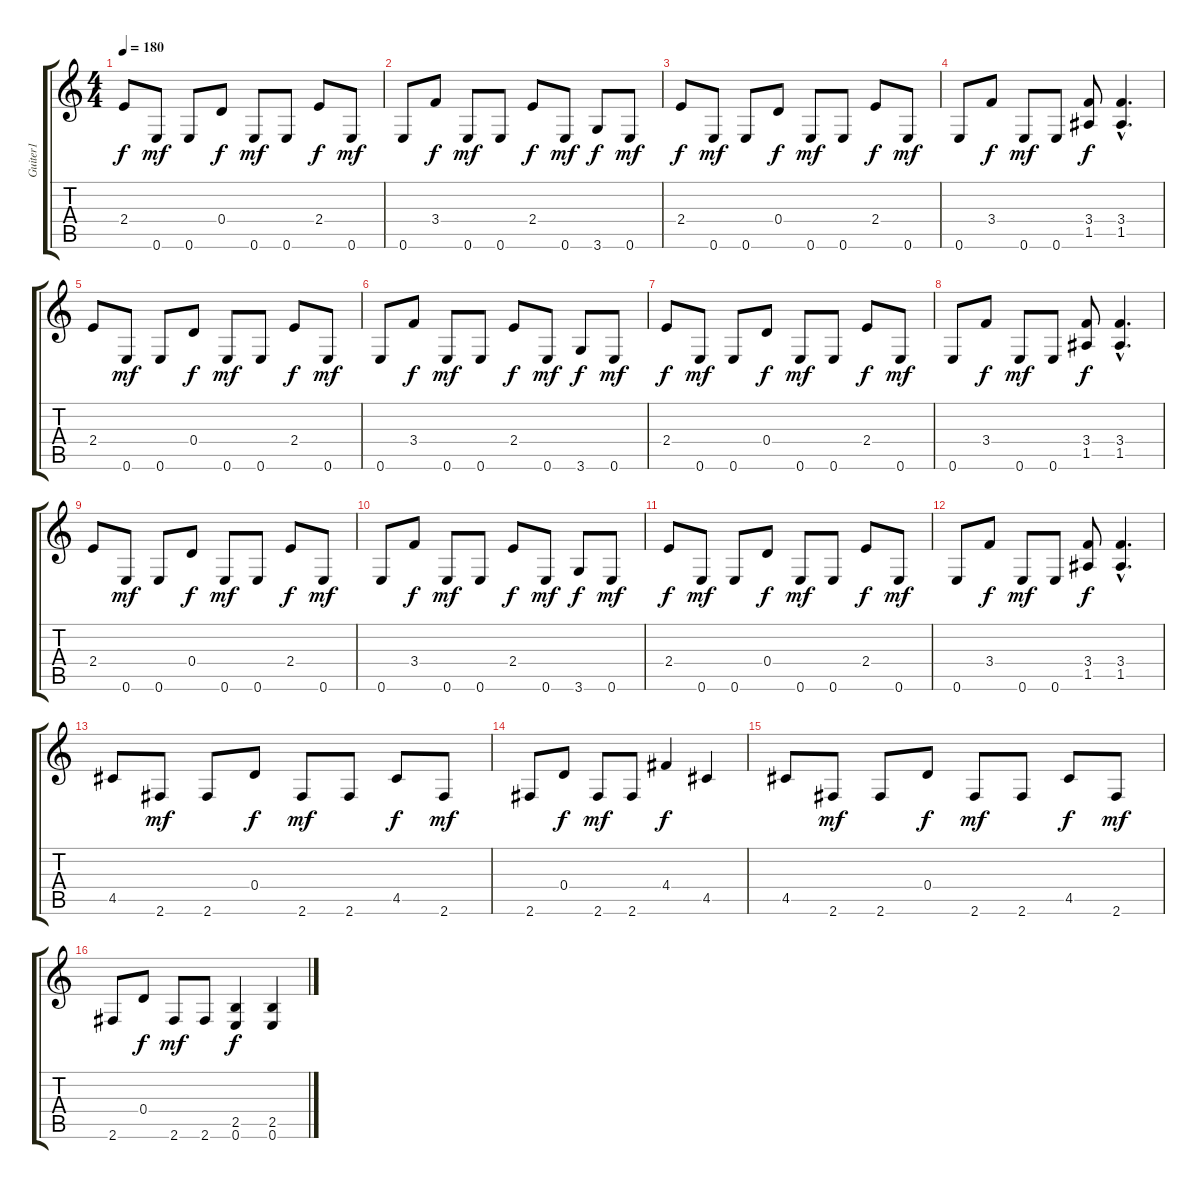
\track ("Guiter1" "Guiter1") {instrument distortionguitar}
\staff {score tabs}
\tuning (E4 B3 G3 D3 A2 E2) {hide}
\ts (4 4)
\tempo 180
\clef g2
\ks c
2.4.8{dy f} 0.6.8{dy mf} 0.6.8 0.4.8{dy f} 0.6.8{dy mf} 0.6.8 2.4.8{dy f} 0.6.8{dy mf} |
0.6.8 3.4.8{dy f} 0.6.8{dy mf} 0.6.8 2.4.8{dy f} 0.6.8{dy mf} 3.6.8{dy f} 0.6.8{dy mf} |
2.4.8{dy f} 0.6.8{dy mf} 0.6.8 0.4.8{dy f} 0.6.8{dy mf} 0.6.8 2.4.8{dy f} 0.6.8{dy mf} |
0.6.8 3.4.8{dy f} 0.6.8{dy mf} 0.6.8 (3.4 1.5).8{dy f} (3.4{hac} 1.5{hac}).4{d} |
2.4.8 0.6.8{dy mf} 0.6.8 0.4.8{dy f} 0.6.8{dy mf} 0.6.8 2.4.8{dy f} 0.6.8{dy mf} |
0.6.8 3.4.8{dy f} 0.6.8{dy mf} 0.6.8 2.4.8{dy f} 0.6.8{dy mf} 3.6.8{dy f} 0.6.8{dy mf} |
2.4.8{dy f} 0.6.8{dy mf} 0.6.8 0.4.8{dy f} 0.6.8{dy mf} 0.6.8 2.4.8{dy f} 0.6.8{dy mf} |
0.6.8 3.4.8{dy f} 0.6.8{dy mf} 0.6.8 (3.4 1.5).8{dy f} (3.4{hac} 1.5{hac}).4{d} |
2.4.8 0.6.8{dy mf} 0.6.8 0.4.8{dy f} 0.6.8{dy mf} 0.6.8 2.4.8{dy f} 0.6.8{dy mf} |
0.6.8 3.4.8{dy f} 0.6.8{dy mf} 0.6.8 2.4.8{dy f} 0.6.8{dy mf} 3.6.8{dy f} 0.6.8{dy mf} |
2.4.8{dy f} 0.6.8{dy mf} 0.6.8 0.4.8{dy f} 0.6.8{dy mf} 0.6.8 2.4.8{dy f} 0.6.8{dy mf} |
0.6.8 3.4.8{dy f} 0.6.8{dy mf} 0.6.8 (3.4 1.5).8{dy f} (3.4{hac} 1.5{hac}).4{d} |
4.5.8{balance 16} 2.6.8{dy mf} 2.6.8 0.4.8{dy f} 2.6.8{dy mf} 2.6.8 4.5.8{dy f} 2.6.8{dy mf} |
2.6.8 0.4.8{dy f} 2.6.8{dy mf} 2.6.8 4.4.4{dy f} 4.5.4 |
4.5.8{balance 16} 2.6.8{dy mf} 2.6.8 0.4.8{dy f} 2.6.8{dy mf} 2.6.8 4.5.8{dy f} 2.6.8{dy mf} |
2.6.8 0.4.8{dy f} 2.6.8{dy mf} 2.6.8 (2.5 0.6).4{dy f} (2.5 0.6).4
